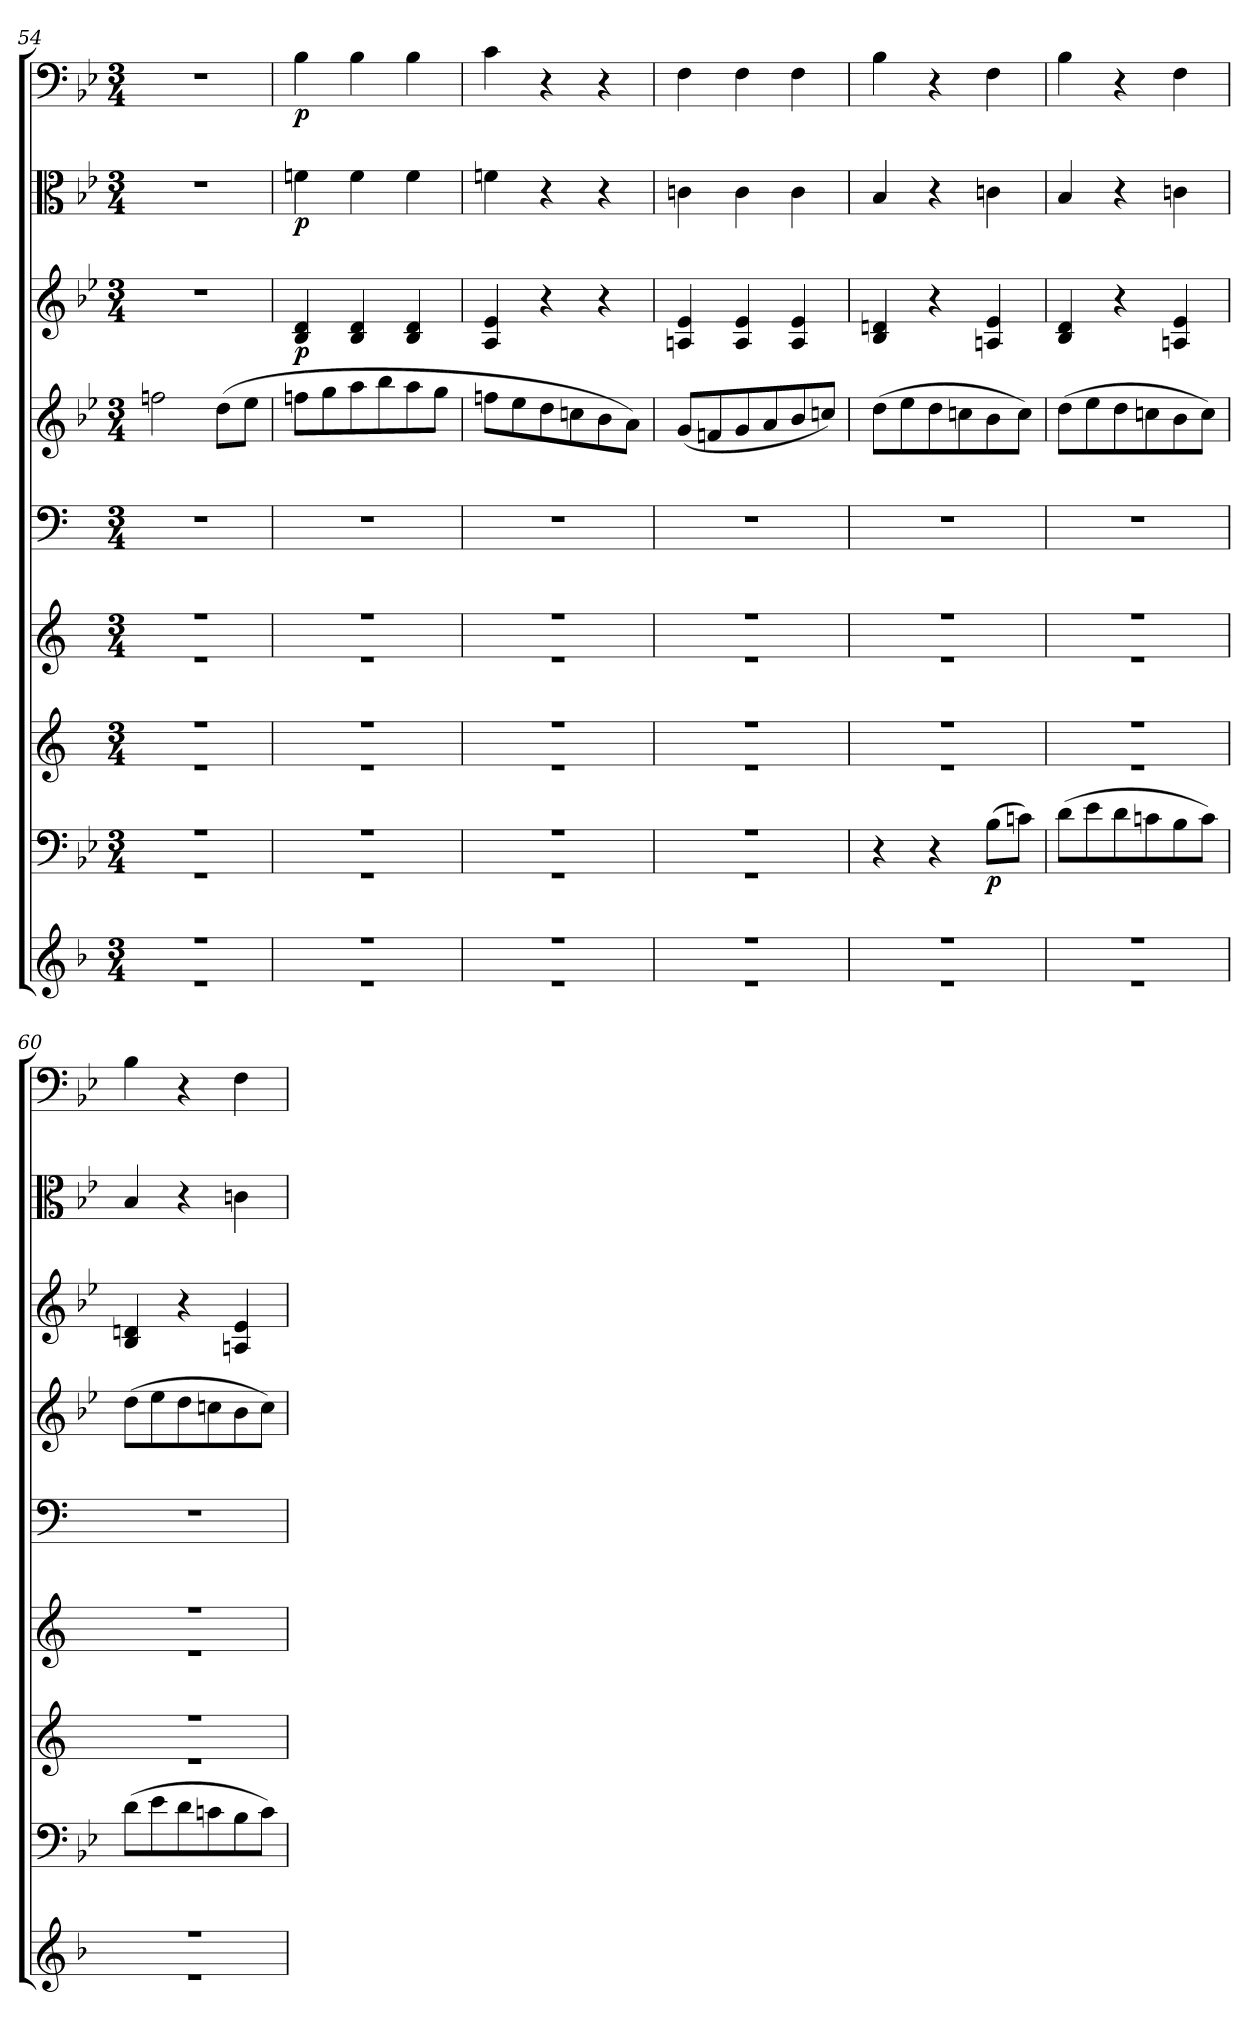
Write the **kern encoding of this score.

**kern	**kern	**dynam	**kern	**kern	**kern	**kern	**kern	**dynam	**kern	**dynam	**kern	**dynam
*part9	*part8	*part8	*part7	*part6	*part5	*part4	*part3	*part3	*part2	*part2	*part1	*part1
*staff9	*staff8	*staff8	*staff7	*staff6	*staff5	*staff4	*staff3	*staff3	*staff2	*staff2	*staff1	*staff1
*clefG2	*clefF4	*	*clefG2	*clefG2	*clefF4	*clefG2	*clefG2	*	*clefC3	*	*clefF4	*
*k[b-]	*k[b-e-]	*	*k[]	*k[]	*k[]	*k[b-e-]	*k[b-e-]	*	*k[b-e-]	*	*k[b-e-]	*
*M3/4	*M3/4	*	*M3/4	*M3/4	*M3/4	*M3/4	*M3/4	*	*M3/4	*	*M3/4	*
=54	=54	=54	=54	=54	=54	=54	=54	=54	=54	=54	=54	=54
*^	*^	*	*^	*^	*	*	*	*	*	*	*	*
2.r	2.r	2.r	2.r	.	2.r	2.r	2.r	2.r	2.r	2ffn\	2.r	.	2.r	.	2.r	.
.	.	.	.	.	.	.	.	.	.	(8dd\L	.	.	.	.	.	.
.	.	.	.	.	.	.	.	.	.	8ee-\J	.	.	.	.	.	.
=55	=55	=55	=55	=55	=55	=55	=55	=55	=55	=55	=55	=55	=55	=55	=55	=55
2.r	2.r	2.r	2.r	.	2.r	2.r	2.r	2.r	2.r	8ffn\L	4B-"/ 4d"/	p	4fn"\	p	4B-"\	p
.	.	.	.	.	.	.	.	.	.	8gg\	.	.	.	.	.	.
.	.	.	.	.	.	.	.	.	.	8aa\	4B-"/ 4d"/	.	4f"\	.	4B-"\	.
.	.	.	.	.	.	.	.	.	.	8bb-\	.	.	.	.	.	.
.	.	.	.	.	.	.	.	.	.	8aa\	4B-"/ 4d"/	.	4f"\	.	4B-"\	.
.	.	.	.	.	.	.	.	.	.	8gg\J	.	.	.	.	.	.
=56	=56	=56	=56	=56	=56	=56	=56	=56	=56	=56	=56	=56	=56	=56	=56	=56
2.r	2.r	2.r	2.r	.	2.r	2.r	2.r	2.r	2.r	8ffn\L	4A"/ 4e-"/	.	4fn"\	.	4c"\	.
.	.	.	.	.	.	.	.	.	.	8ee-\	.	.	.	.	.	.
.	.	.	.	.	.	.	.	.	.	8dd\	4r	.	4r	.	4r	.
.	.	.	.	.	.	.	.	.	.	8ccn\	.	.	.	.	.	.
.	.	.	.	.	.	.	.	.	.	8b-\	4r	.	4r	.	4r	.
.	.	.	.	.	.	.	.	.	.	8a\J)	.	.	.	.	.	.
=57	=57	=57	=57	=57	=57	=57	=57	=57	=57	=57	=57	=57	=57	=57	=57	=57
2.r	2.r	2.r	2.r	.	2.r	2.r	2.r	2.r	2.r	(8g/L	4An"/ 4e-"/	.	4cn"\	.	4F"\	.
.	.	.	.	.	.	.	.	.	.	8fn/	.	.	.	.	.	.
.	.	.	.	.	.	.	.	.	.	8g/	4A"/ 4e-"/	.	4c"\	.	4F"\	.
.	.	.	.	.	.	.	.	.	.	8a/	.	.	.	.	.	.
.	.	.	.	.	.	.	.	.	.	8b-/	4A"/ 4e-"/	.	4c"\	.	4F"\	.
.	.	.	.	.	.	.	.	.	.	8ccn/J)	.	.	.	.	.	.
*	*	*v	*v	*	*	*	*	*	*	*	*	*	*	*	*	*
=58	=58	=58	=58	=58	=58	=58	=58	=58	=58	=58	=58	=58	=58	=58	=58
2.r	2.r	4r	.	2.r	2.r	2.r	2.r	2.r	(8dd\L	4B-"/ 4dn"/	.	4B-"/	.	4B-"\	.
.	.	.	.	.	.	.	.	.	8ee-\	.	.	.	.	.	.
.	.	4r	.	.	.	.	.	.	8dd\	4r	.	4r	.	4r	.
.	.	.	.	.	.	.	.	.	8ccn\	.	.	.	.	.	.
.	.	(8B-\L	p	.	.	.	.	.	8b-\	4An"/ 4e-"/	.	4cn"\	.	4F"\	.
.	.	8cn\J)	.	.	.	.	.	.	8cc\J)	.	.	.	.	.	.
=59	=59	=59	=59	=59	=59	=59	=59	=59	=59	=59	=59	=59	=59	=59	=59
2.r	2.r	(8d\L	.	2.r	2.r	2.r	2.r	2.r	(8dd\L	4B-"/ 4d"/	.	4B-"/	.	4B-"\	.
.	.	8e-\	.	.	.	.	.	.	8ee-\	.	.	.	.	.	.
.	.	8d\	.	.	.	.	.	.	8dd\	4r	.	4r	.	4r	.
.	.	8cn\	.	.	.	.	.	.	8ccn\	.	.	.	.	.	.
.	.	8B-\	.	.	.	.	.	.	8b-\	4An"/ 4e-"/	.	4cn"\	.	4F"\	.
.	.	8c\J)	.	.	.	.	.	.	8cc\J)	.	.	.	.	.	.
=60	=60	=60	=60	=60	=60	=60	=60	=60	=60	=60	=60	=60	=60	=60	=60
2.r	2.r	(8d\L	.	2.r	2.r	2.r	2.r	2.r	(8dd\L	4B-"/ 4dn"/	.	4B-"/	.	4B-"\	.
.	.	8e-\	.	.	.	.	.	.	8ee-\	.	.	.	.	.	.
.	.	8d\	.	.	.	.	.	.	8dd\	4r	.	4r	.	4r	.
.	.	8cn\	.	.	.	.	.	.	8ccn\	.	.	.	.	.	.
.	.	8B-\	.	.	.	.	.	.	8b-\	4An"/ 4e-"/	.	4cn"\	.	4F"\	.
.	.	8c\J)	.	.	.	.	.	.	8cc\J)	.	.	.	.	.	.
*	*	*	*	*v	*v	*	*	*	*	*	*	*	*	*	*
*v	*v	*	*	*	*v	*v	*	*	*	*	*	*	*	*
=	=	=	=	=	=	=	=	=	=	=	=	=
*-	*-	*-	*-	*-	*-	*-	*-	*-	*-	*-	*-	*-
